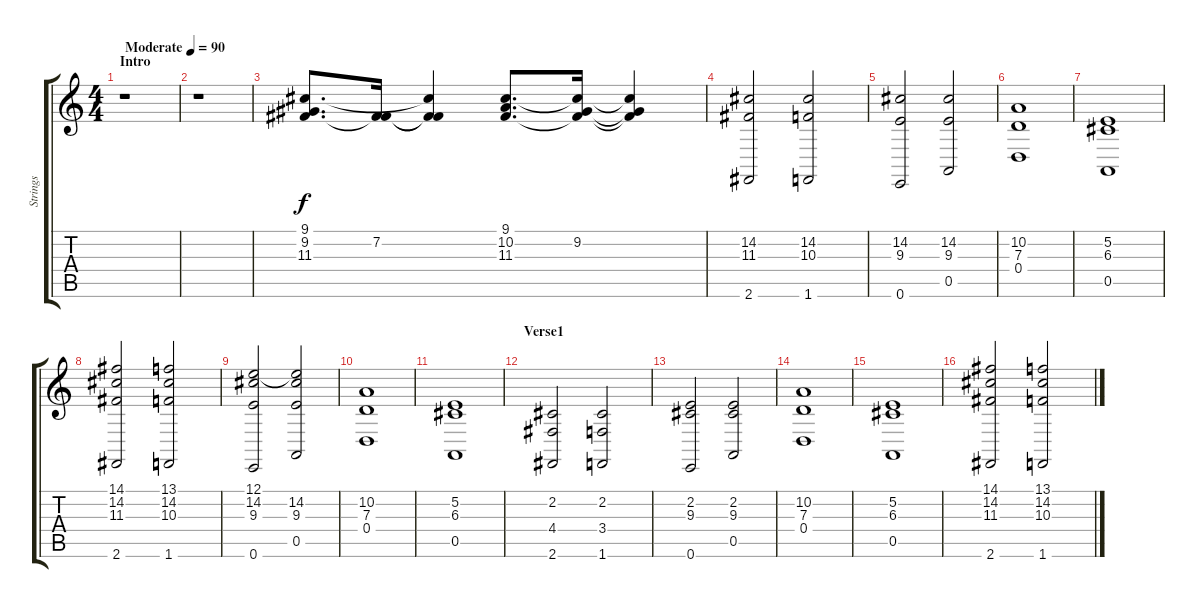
\track ("Strings" "Strings") {instrument tremolostrings}
\staff {score tabs}
\tuning (E4 B3 G3 D3 A2 E2) {hide}
\ts (4 4)
\section ("" "Intro")
\tempo (90 "Moderate")
\clef g2
\ks c
r.1{dy f instrument tremolostrings} |
r.1 |
(9.1 9.2 11.3).8{d} (7.2 11.3{t}).16 (9.1{t} 7.2{t} 11.3{t}).4 (9.1 10.2 11.3).8{d} (9.1{t} 9.2 11.3{t}).16 (9.1{t} 9.2{t} 11.3{t}).4 |
(14.2 11.3 2.6).2 (14.2 10.3 1.6).2 |
(14.2 9.3 0.6).2 (14.2 9.3 0.5).2 |
(10.2 7.3 0.4).1 |
(5.2 6.3 0.5).1 |
(14.1 14.2 11.3 2.6).2 (13.1 14.2 10.3 1.6).2 |
(12.1 14.2 9.3 0.6).2 (12.1{t} 14.2 9.3 0.5).2 |
(10.2 7.3 0.4).1 |
(5.2 6.3 0.5).1 |
\section ("" "Verse1")
(2.2 4.4 2.6).2 (2.2 3.4 1.6).2 |
(2.2 9.3 0.6).2 (2.2 9.3 0.5).2 |
(10.2 7.3 0.4).1 |
(5.2 6.3 0.5).1 |
(14.1 14.2 11.3 2.6).2 (13.1 14.2 10.3 1.6).2
